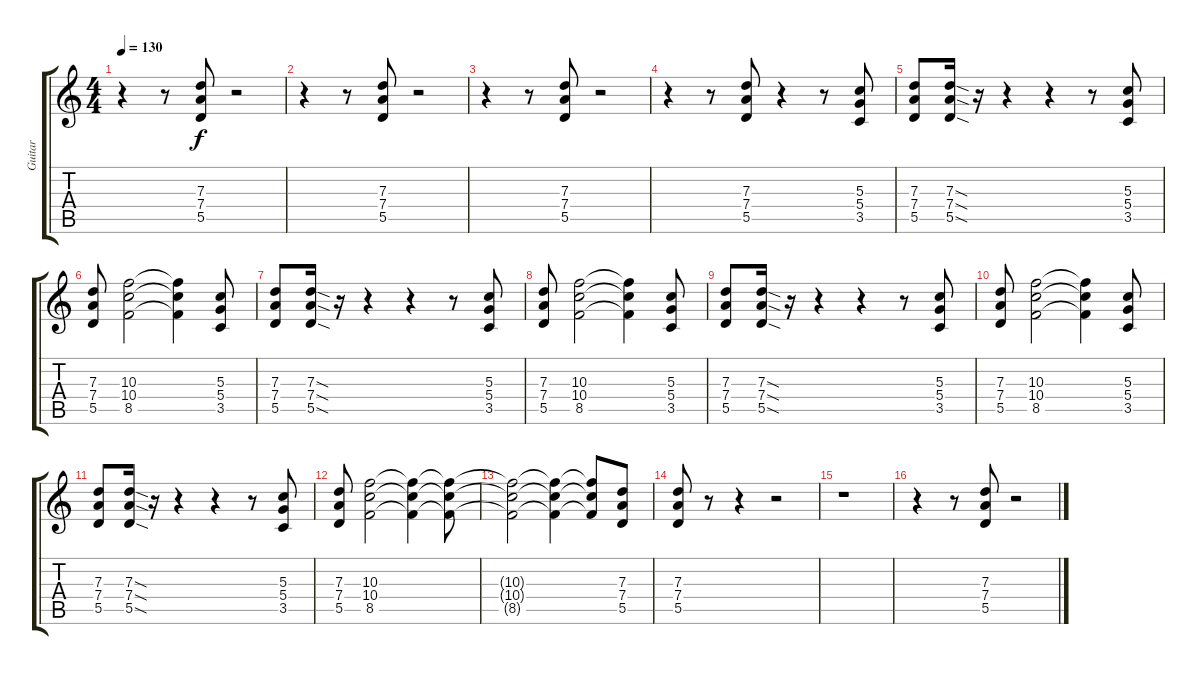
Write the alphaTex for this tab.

\track ("Guitar" "Guitar") {instrument distortionguitar}
\staff {score tabs}
\tuning (E4 B3 G3 D3 A2 E2) {hide}
\ts (4 4)
\tempo 130
\clef g2
\ks c
r.4{dy f} r.8 (7.3 7.4 5.5).8 r.2 |
r.4 r.8 (7.3 7.4 5.5).8 r.2 |
r.4 r.8 (7.3 7.4 5.5).8 r.2 |
r.4 r.8 (7.3 7.4 5.5).8 r.4 r.8 (5.3 5.4 3.5).8 |
(7.3 7.4 5.5).8 (7.3{sod} 7.4{sod} 5.5{sod}).16 r.16 r.4 r.4 r.8 (5.3 5.4 3.5).8 |
(7.3 7.4 5.5).8 (10.3 10.4 8.5).2 (10.3{t} 10.4{t} 8.5{t}).4 (5.3 5.4 3.5).8 |
(7.3 7.4 5.5).8 (7.3{sod} 7.4{sod} 5.5{sod}).16 r.16 r.4 r.4 r.8 (5.3 5.4 3.5).8 |
(7.3 7.4 5.5).8 (10.3 10.4 8.5).2 (10.3{t} 10.4{t} 8.5{t}).4 (5.3 5.4 3.5).8 |
(7.3 7.4 5.5).8 (7.3{sod} 7.4{sod} 5.5{sod}).16 r.16 r.4 r.4 r.8 (5.3 5.4 3.5).8 |
(7.3 7.4 5.5).8 (10.3 10.4 8.5).2 (10.3{t} 10.4{t} 8.5{t}).4 (5.3 5.4 3.5).8 |
(7.3 7.4 5.5).8 (7.3{sod} 7.4{sod} 5.5{sod}).16 r.16 r.4 r.4 r.8 (5.3 5.4 3.5).8 |
(7.3 7.4 5.5).8 (10.3 10.4 8.5).2 (10.3{t} 10.4{t} 8.5{t}).4 (10.3{t} 10.4{t} 8.5{t}).8 |
(10.3{t} 10.4{t} 8.5{t}).2 (10.3{t} 10.4{t} 8.5{t}).4 (10.3{t} 10.4{t} 8.5{t}).8 (7.3 7.4 5.5).8 |
(7.3 7.4 5.5).8 r.8 r.4 r.2 |
r.1 |
r.4 r.8 (7.3 7.4 5.5).8 r.2
